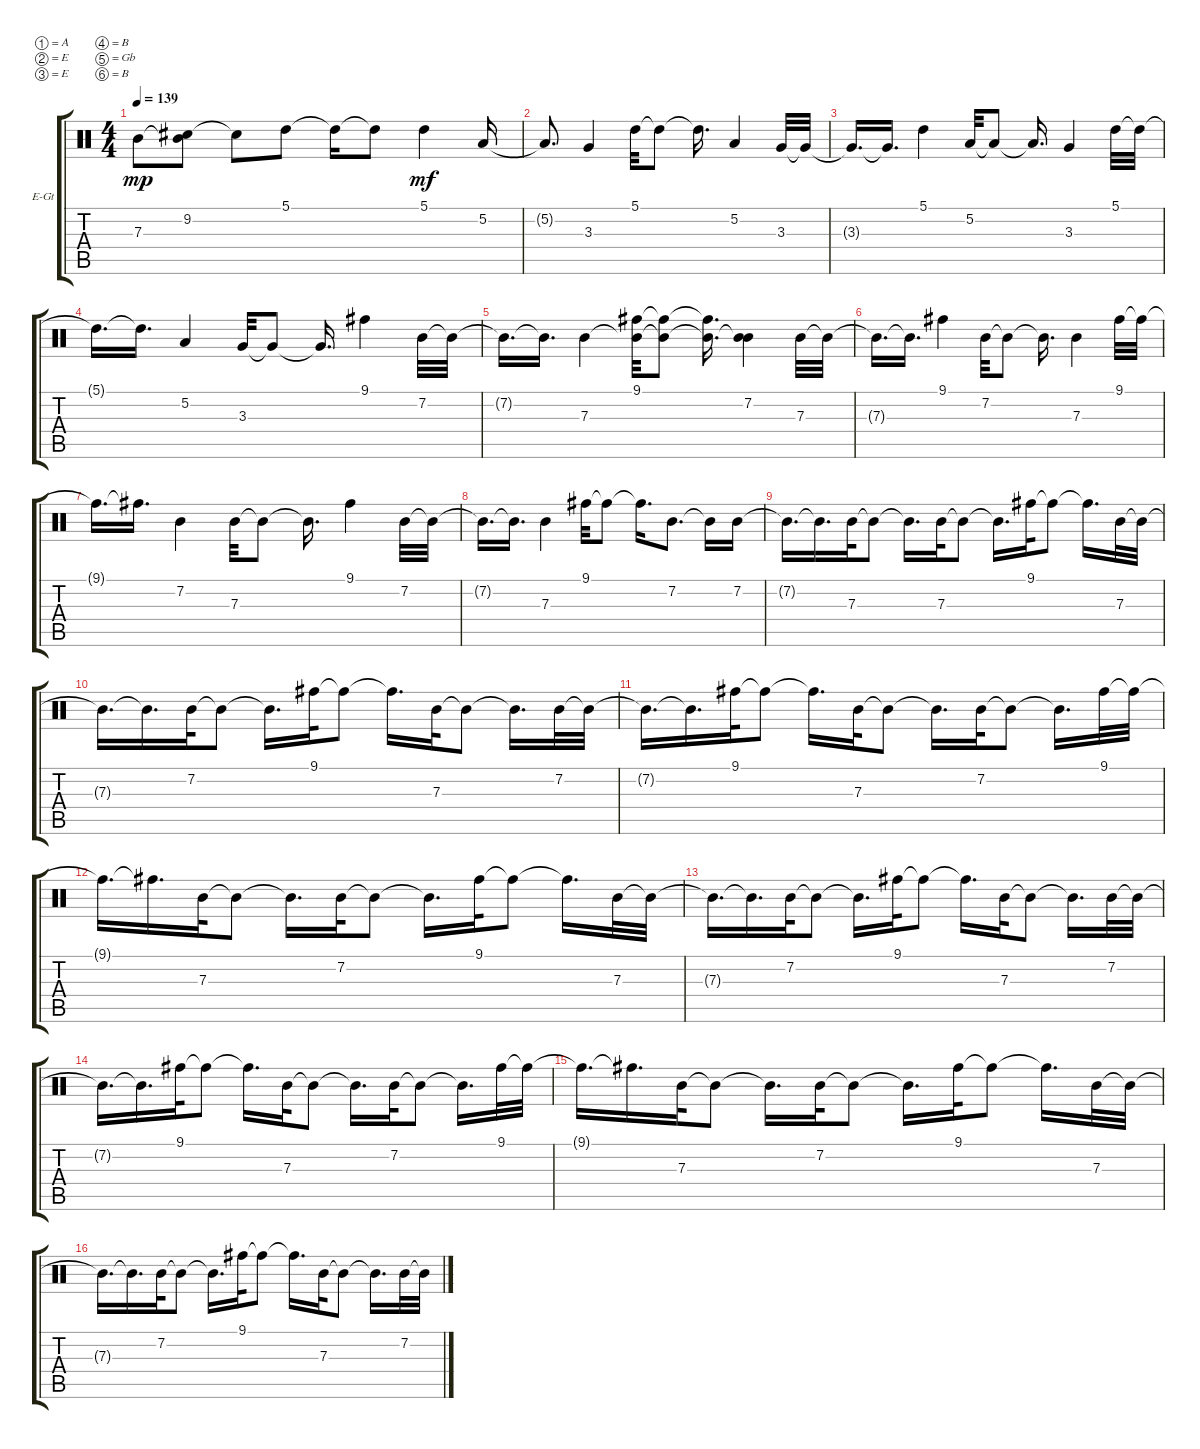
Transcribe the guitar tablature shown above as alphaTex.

\bracketExtendMode groupsimilarinstruments
\firstSystemTrackNameOrientation horizontal
\otherSystemsTrackNameOrientation horizontal
\track ("Harry Lead" "E-Gt") {instrument electricguitarclean}
\staff {score tabs}
\tuning (A3 E3 E3 B2 Gb2 B1)
\ts (4 4)
\tempo 139
\clef neutral
\scale
0.333333
\ks c
7.3{t}.8{dy mp} (7.3{t} 9.2).8 9.2{t}.8 5.1.8 5.1{t}.16 5.1{t}.8 5.1.4{dy mf} 5.2.16 |
\scale
0.333333 5.2{t}.8{d} 3.3.4 5.1.32 5.1{t}.8 5.1{t}.16{d} 5.2.4 3.3.32 3.3{t}.32 |
\scale
0.333333 3.3{t}.16{d} 3.3{t}.16{d} 5.1.4 5.2.32 5.2{t}.8 5.2{t}.16{d} 3.3.4 5.1.32 5.1{t}.32 |
\scale
0.333333 5.1{t}.16{d} 5.1{t}.16{d} 5.2.4 3.3.32 3.3{t}.8 3.3{t}.16{d} 9.1.4 7.2.32 7.2{t}.32 |
\scale
0.333333 7.2{t}.16{d} 7.2{t}.16{d} 7.3.4 (9.1 7.3{t}).32 (9.1{t} 7.3{t}).8 (9.1{t} 7.3{t}).16{d} (7.2 7.3{t}).4 7.3.32 7.3{t}.32 |
\scale
0.333333 7.3{t}.16{d} 7.3{t}.16{d} 9.1.4 7.2.32 7.2{t}.8 7.2{t}.16{d} 7.3.4 9.1.32 9.1{t}.32 |
\scale
0.333333 9.1{t}.16{d} 9.1{t}.16{d} 7.2.4 7.3.32 7.3{t}.8 7.3{t}.16{d} 9.1.4 7.2.32 7.2{t}.32 |
\scale
0.333333 7.2{t}.16{d} 7.2{t}.16{d} 7.3.4 9.1.32 9.1{t}.8 9.1{t}.16{d} 7.2.8{d} 7.2{t}.16 7.2.16 |
\scale
0.333333 7.2{t}.16{d} 7.2{t}.16{d} 7.3.32 7.3{t}.8 7.3{t}.16{d} 7.3.32 7.3{t}.8 7.3{t}.16{d} 9.1.32 9.1{t}.8 9.1{t}.16{d} 7.3.32 7.3{t}.32 |
\scale
0.333333 7.3{t}.16{d} 7.3{t}.16{d} 7.2.32 7.2{t}.8 7.2{t}.16{d} 9.1.32 9.1{t}.8 9.1{t}.16{d} 7.3.32 7.3{t}.8 7.3{t}.16{d} 7.2.32 7.2{t}.32 |
\scale
0.333333 7.2{t}.16{d} 7.2{t}.16{d} 9.1.32 9.1{t}.8 9.1{t}.16{d} 7.3.32 7.3{t}.8 7.3{t}.16{d} 7.2.32 7.2{t}.8 7.2{t}.16{d} 9.1.32 9.1{t}.32 |
\scale
0.333333 9.1{t}.16{d} 9.1{t}.16{d} 7.3.32 7.3{t}.8 7.3{t}.16{d} 7.2.32 7.2{t}.8 7.2{t}.16{d} 9.1.32 9.1{t}.8 9.1{t}.16{d} 7.3.32 7.3{t}.32 |
\scale
0.333333 7.3{t}.16{d} 7.3{t}.16{d} 7.2.32 7.2{t}.8 7.2{t}.16{d} 9.1.32 9.1{t}.8 9.1{t}.16{d} 7.3.32 7.3{t}.8 7.3{t}.16{d} 7.2.32 7.2{t}.32 |
\scale
0.333333 7.2{t}.16{d} 7.2{t}.16{d} 9.1.32 9.1{t}.8 9.1{t}.16{d} 7.3.32 7.3{t}.8 7.3{t}.16{d} 7.2.32 7.2{t}.8 7.2{t}.16{d} 9.1.32 9.1{t}.32 |
\scale
0.333333 9.1{t}.16{d} 9.1{t}.16{d} 7.3.32 7.3{t}.8 7.3{t}.16{d} 7.2.32 7.2{t}.8 7.2{t}.16{d} 9.1.32 9.1{t}.8 9.1{t}.16{d} 7.3.32 7.3{t}.32 |
\scale
0.333333 7.3{t}.16{d} 7.3{t}.16{d} 7.2.32 7.2{t}.8 7.2{t}.16{d} 9.1.32 9.1{t}.8 9.1{t}.16{d} 7.3.32 7.3{t}.8 7.3{t}.16{d} 7.2.32 7.2{t}.32
